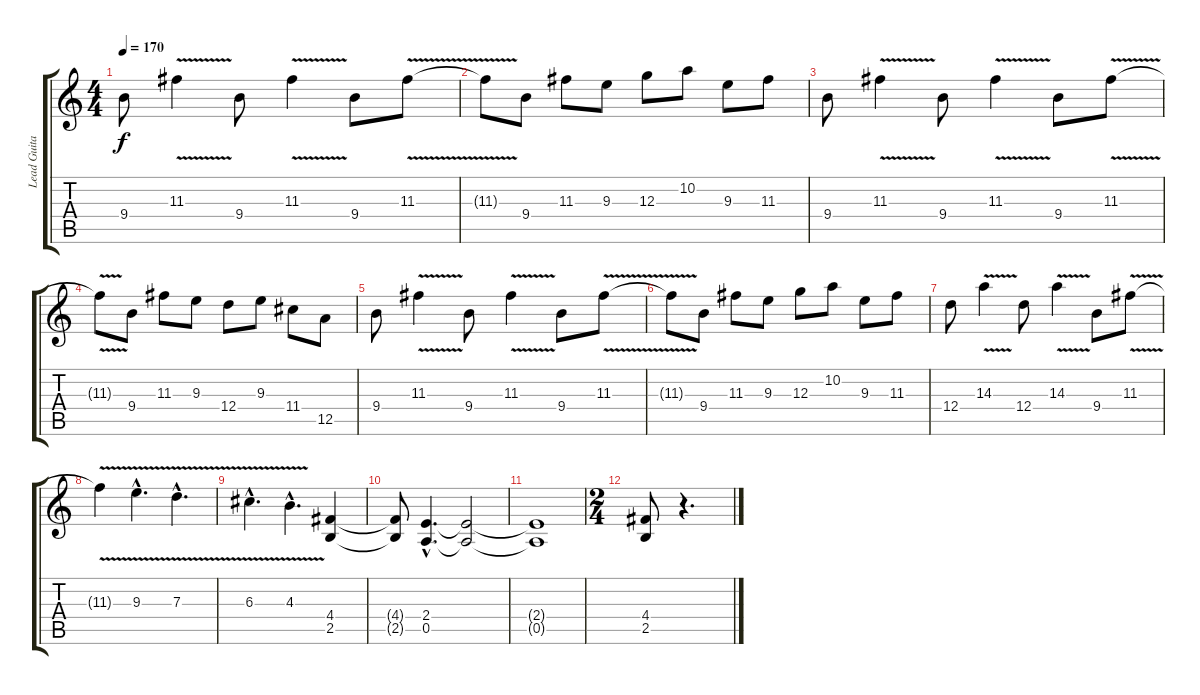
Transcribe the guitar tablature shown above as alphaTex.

\track ("Lead Guitar" "Lead Guita") {instrument distortionguitar}
\staff {score tabs}
\tuning (E4 B3 G3 D3 A2 E2) {hide}
\ts (4 4)
\tempo 170
\clef g2
\ks c
9.4.8{dy f} 11.3{v}.4 9.4.8 11.3{v}.4 9.4.8 11.3{v}.8 |
11.3{t}.8 9.4.8 11.3.8 9.3.8 12.3.8 10.2.8 9.3.8 11.3.8 |
9.4.8 11.3{v}.4 9.4.8 11.3{v}.4 9.4.8 11.3{v}.8 |
11.3{t}.8 9.4.8 11.3.8 9.3.8 12.4.8 9.3.8 11.4.8 12.5.8 |
9.4.8 11.3{v}.4 9.4.8 11.3{v}.4 9.4.8 11.3{v}.8 |
11.3{t}.8 9.4.8 11.3.8 9.3.8 12.3.8 10.2.8 9.3.8 11.3.8 |
12.4.8 14.3{v}.4 12.4.8 14.3{v}.4 9.4.8 11.3{v}.8 |
11.3{t}.4 9.3{v hac}.4{d} 7.3{v hac}.4{d} |
6.3{v hac}.4{d} 4.3{v hac}.4{d} (4.4 2.5).4 |
(4.4{t} 2.5{t}).8 (2.4{hac} 0.5{hac}).4{d} (2.4{t} 0.5{t}).2 |
(2.4{t} 0.5{t}).1 |
\ts (2 4)
(4.4 2.5).8 r.4{d}
